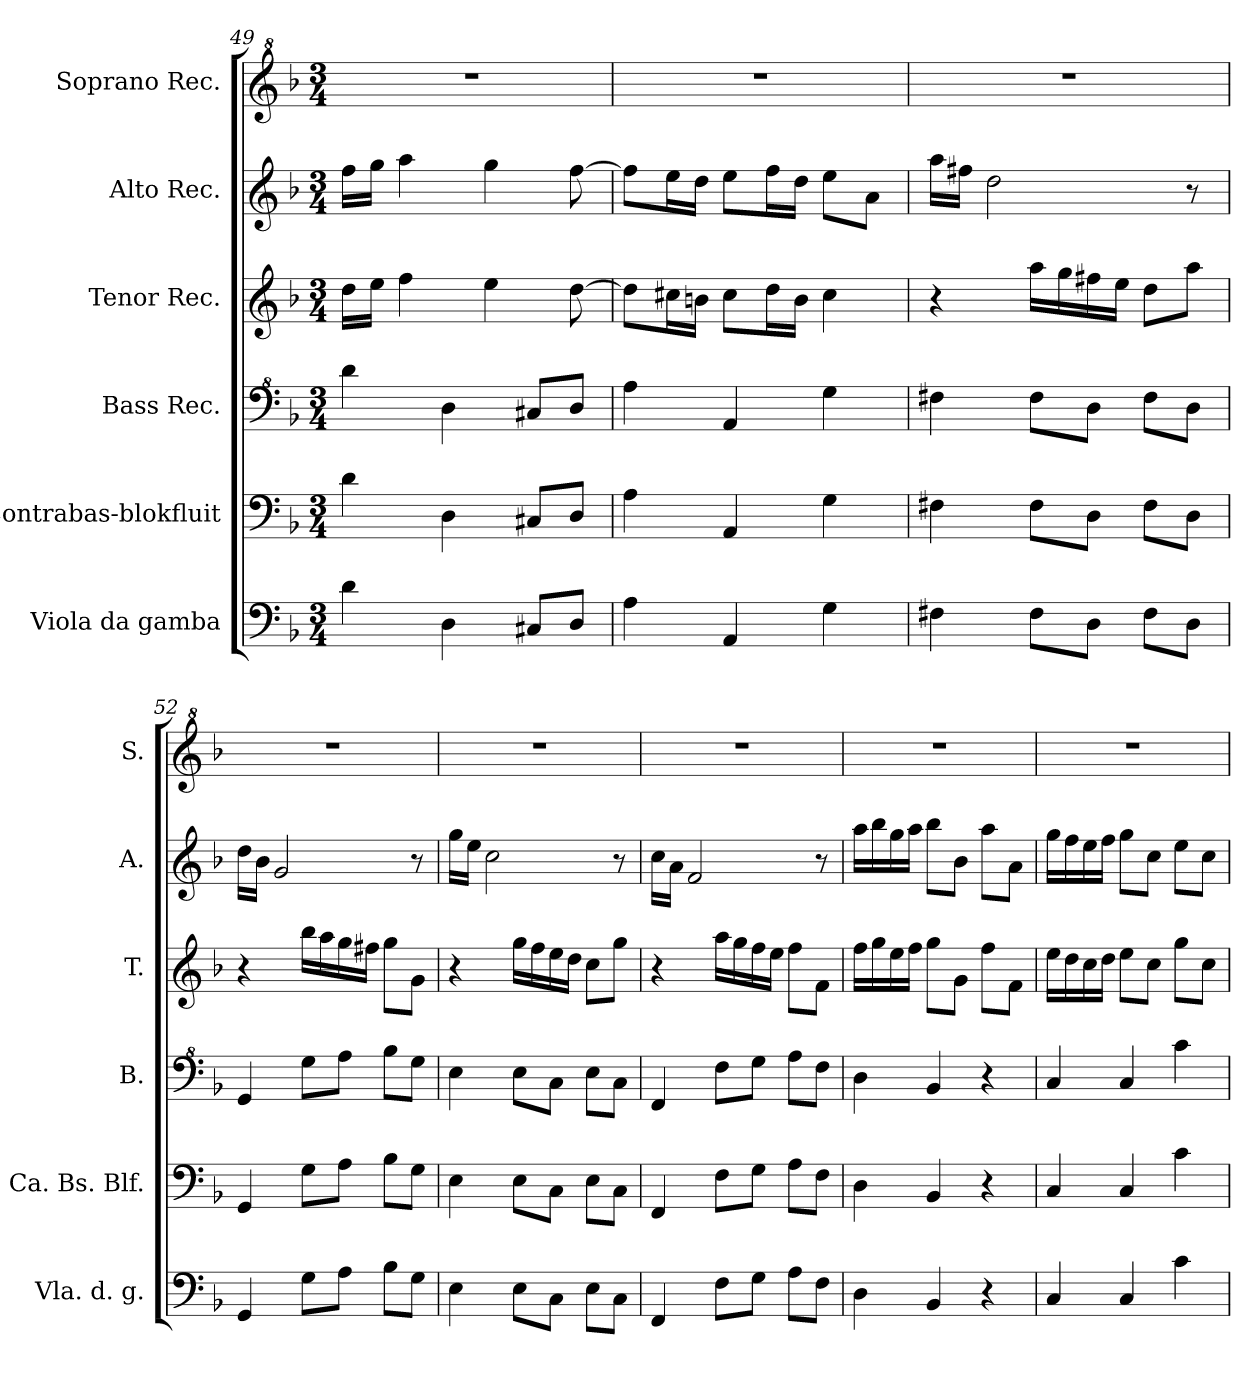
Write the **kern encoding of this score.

**kern	**kern	**kern	**kern	**kern	**kern
*part6	*part5	*part4	*part3	*part2	*part1
*staff6	*staff5	*staff4	*staff3	*staff2	*staff1
*I"Viola da gamba	*I"Contrabas-blokfluit	*I"Bass Rec.	*I"Tenor Rec.	*I"Alto Rec.	*I"Soprano Rec.
*I'Vla. d. g.	*I'Ca. Bs. Blf.	*I'B.	*I'T.	*I'A.	*I'S.
*clefF4	*clefF4	*clefF^4	*clefG2	*clefG2	*clefG^2
*k[b-]	*k[b-]	*k[b-]	*k[b-]	*k[b-]	*k[b-]
*M3/4	*M3/4	*M3/4	*M3/4	*M3/4	*M3/4
=49	=49	=49	=49	=49	=49
4d\	4d\	4dd\	16dd\LL	16ff\LL	2.r
.	.	.	16ee\JJ	16gg\JJ	.
.	.	.	4ff\	4aa\	.
4D\	4D\	4d\	.	.	.
.	.	.	4ee\	4gg\	.
8C#X/L	8C#X/L	8c#X/L	.	.	.
8D/J	8D/J	8d/J	[8dd\	[8ff\	.
!!LO:LB:g=z
=50	=50	=50	=50	=50	=50
4A\	4A\	4a\	8dd\L]	8ff\L]	2.r
.	.	.	16cc#X\L	16ee\L	.
.	.	.	16bn\JJ	16dd\JJ	.
4AA/	4AA/	4A/	8cc#\L	8ee\L	.
.	.	.	16dd\L	16ff\L	.
.	.	.	16b\JJ	16dd\JJ	.
4G\	4G\	4g\	4cc#\	8ee\L	.
.	.	.	.	8a\J	.
=51	=51	=51	=51	=51	=51
4F#X\	4F#X\	4f#X\	4r	16aa\LL	2.r
.	.	.	.	16ff#X\JJ	.
.	.	.	.	2dd\	.
8F#\L	8F#\L	8f#\L	16aa\LL	.	.
.	.	.	16gg\	.	.
8D\J	8D\J	8d\J	16ff#X\	.	.
.	.	.	16ee\JJ	.	.
8F#\L	8F#\L	8f#\L	8dd\L	.	.
8D\J	8D\J	8d\J	8aa\J	8r	.
=52	=52	=52	=52	=52	=52
4GG/	4GG/	4G/	4r	16dd\LL	2.r
.	.	.	.	16b-\JJ	.
.	.	.	.	2g/	.
8G\L	8G\L	8g\L	16bb-\LL	.	.
.	.	.	16aa\	.	.
8A\J	8A\J	8a\J	16gg\	.	.
.	.	.	16ff#X\JJ	.	.
8B-\L	8B-\L	8b-\L	8gg\L	.	.
8G\J	8G\J	8g\J	8g\J	8r	.
=53	=53	=53	=53	=53	=53
4E\	4E\	4e\	4r	16gg\LL	2.r
.	.	.	.	16ee\JJ	.
.	.	.	.	2cc\	.
8E\L	8E\L	8e\L	16gg\LL	.	.
.	.	.	16ff\	.	.
8C\J	8C\J	8c\J	16ee\	.	.
.	.	.	16dd\JJ	.	.
8E\L	8E\L	8e\L	8cc\L	.	.
8C\J	8C\J	8c\J	8gg\J	8r	.
=54	=54	=54	=54	=54	=54
4FF/	4FF/	4F/	4r	16cc\LL	2.r
.	.	.	.	16a\JJ	.
.	.	.	.	2f/	.
8F\L	8F\L	8f\L	16aa\LL	.	.
.	.	.	16gg\	.	.
8G\J	8G\J	8g\J	16ff\	.	.
.	.	.	16ee\JJ	.	.
8A\L	8A\L	8a\L	8ff\L	.	.
8F\J	8F\J	8f\J	8f\J	8r	.
=55	=55	=55	=55	=55	=55
4D\	4D\	4d\	16ff\LL	16aa\LL	2.r
.	.	.	16gg\	16bb-\	.
.	.	.	16ee\	16gg\	.
.	.	.	16ff\JJ	16aa\JJ	.
4BB-/	4BB-/	4B-/	8gg\L	8bb-\L	.
.	.	.	8g\J	8b-\J	.
4r	4r	4r	8ff\L	8aa\L	.
.	.	.	8f\J	8a\J	.
=56	=56	=56	=56	=56	=56
4C/	4C/	4c/	16ee\LL	16gg\LL	2.r
.	.	.	16dd\	16ff\	.
.	.	.	16cc\	16ee\	.
.	.	.	16dd\JJ	16ff\JJ	.
4C/	4C/	4c/	8ee\L	8gg\L	.
.	.	.	8cc\J	8cc\J	.
4c\	4c\	4cc\	8gg\L	8ee\L	.
.	.	.	8cc\J	8cc\J	.
=	=	=	=	=	=
*-	*-	*-	*-	*-	*-
